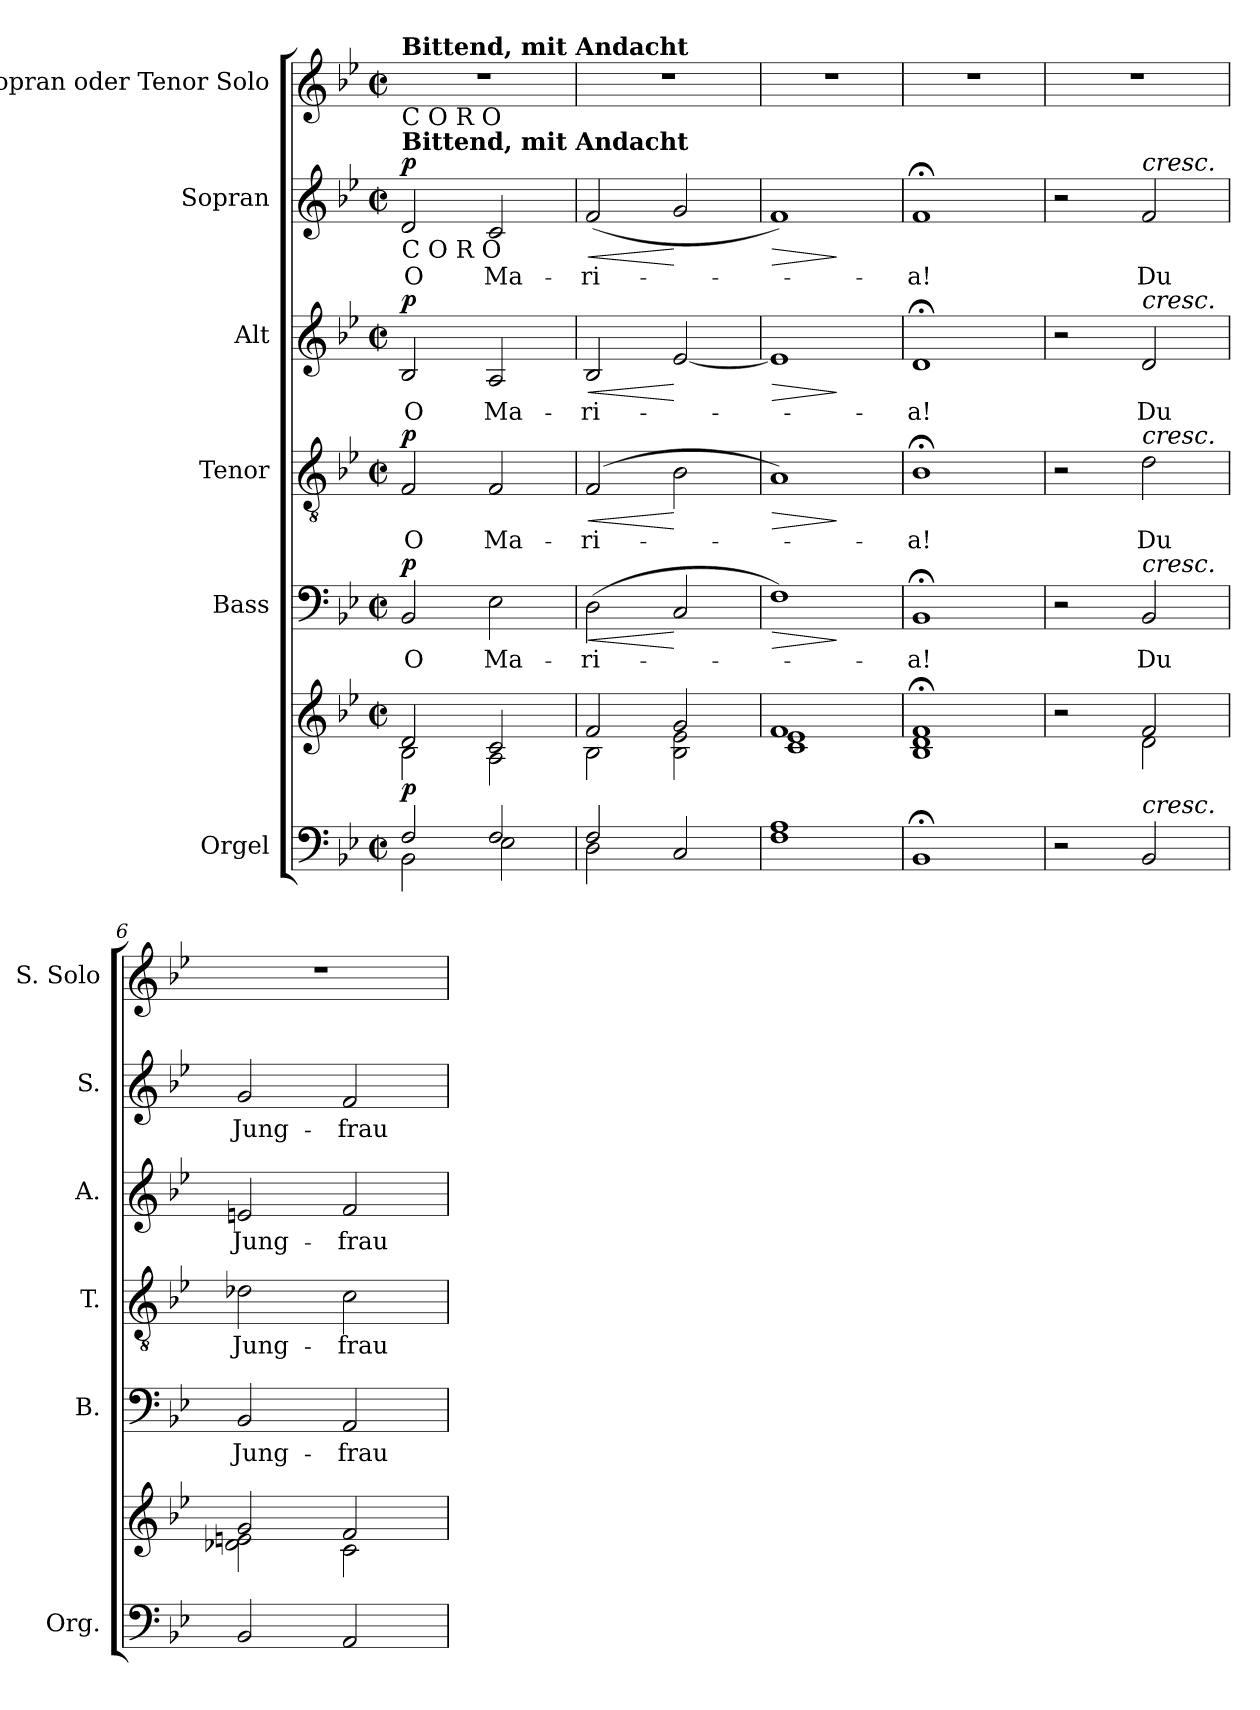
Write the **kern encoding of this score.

**kern	**kern	**dynam	**kern	**text	**dynam	**kern	**text	**dynam	**kern	**text	**dynam	**kern	**text	**dynam	**kern
*part6	*part6	*part6	*part5	*part5	*part5	*part4	*part4	*part4	*part3	*part3	*part3	*part2	*part2	*part2	*part1
*staff7	*staff6	*staff6/7	*staff5	*staff5	*staff5	*staff4	*staff4	*staff4	*staff3	*staff3	*staff3	*staff2	*staff2	*staff2	*staff1
*I"Orgel	*	*	*I"Bass	*	*	*I"Tenor	*	*	*I"Alt	*	*	*I"Sopran	*	*	*I"Sopran oder  Tenor Solo
*I'Org.	*	*	*I'B.	*	*	*I'T.	*	*	*I'A.	*	*	*I'S.	*	*	*I'S. Solo
!!LO:PB:g=z
*clefF4	*clefG2	*	*clefF4	*	*	*clefGv2	*	*	*clefG2	*	*	*clefG2	*	*	*clefG2
*	*	*	*	*	*	*ITrd7c12	*	*	*	*	*	*	*	*	*
*k[b-e-]	*k[b-e-]	*	*k[b-e-]	*	*	*k[b-e-]	*	*	*k[b-e-]	*	*	*k[b-e-]	*	*	*k[b-e-]
*B-:	*B-:	*	*B-:	*	*	*B-:	*	*	*B-:	*	*	*B-:	*	*	*B-:
*M2/2	*M2/2	*	*M2/2	*	*	*M2/2	*	*	*M2/2	*	*	*M2/2	*	*	*M2/2
*met(c|)	*met(c|)	*	*met(c|)	*	*	*met(c|)	*	*	*met(c|)	*	*	*met(c|)	*	*	*met(c|)
=1	=1	=1	=1	=1	=1	=1	=1	=1	=1	=1	=1	=1	=1	=1	=1
*^	*^	*	*	*	*	*	*	*	*	*	*	*	*	*	*
!	!	!	!	!	!	!LO:LY:b:color=#000000	!	!	!	!	!	!	!	!	!	!	!
!	!	!	!	!	!	!	!	!	!LO:LY:b:color=#000000	!	!	!	!	!	!	!	!
!	!	!	!	!	!	!	!	!	!	!	!	!LO:LY:b:color=#000000	!	!	!	!	!
!	!	!	!	!	!	!	!	!	!	!	!	!	!	!	!	!	!LO:TX:a:B:t=Bittend, mit Andacht
!	!	!	!	!	!	!	!	!	!	!	!	!	!	!	!	!	!LO:TX:b:t=C O R O
!	!	!	!	!	!	!	!	!	!	!	!	!	!	!LO:TX:a:B:t=Bittend, mit Andacht	!	!	!
!	!	!	!	!	!	!	!	!	!	!	!	!	!	!LO:TX:b:t=C O R O	!	!	!
!	!	!	!	!	!	!	!	!	!	!	!	!	!	!	!LO:LY:b:color=#000000	!	!
2Fi/	2BB-i\	2di/	2B-i\	p	2BB-i/	O	p	2FFi/	O	p	2B-i/	O	p	2di/	O	p	1r
!	!	!	!	!	!	!LO:LY:b:color=#000000	!	!	!	!	!	!	!	!	!	!	!
!	!	!	!	!	!	!	!	!	!LO:LY:b:color=#000000	!	!	!	!	!	!	!	!
!	!	!	!	!	!	!	!	!	!	!	!	!LO:LY:b:color=#000000	!	!	!	!	!
!	!	!	!	!	!	!	!	!	!	!	!	!	!	!	!LO:LY:b:color=#000000	!	!
2Fi/	2E-i\	2ci/	2Ai\	.	2E-i\	Ma-	.	2FFi/	Ma-	.	2Ai/	Ma-	.	2ci/	Ma-	.	.
=2	=2	=2	=2	=2	=2	=2	=2	=2	=2	=2	=2	=2	=2	=2	=2	=2	=2
!	!	!	!	!	!	!LO:LY:b:color=#000000	!LO:HP:b	!	!	!	!	!	!	!	!	!	!
!	!	!	!	!	!	!	!	!	!LO:LY:b:color=#000000	!LO:HP:b	!	!	!	!	!	!	!
!	!	!	!	!	!	!	!	!	!	!	!	!LO:LY:b:color=#000000	!LO:HP:b	!	!	!	!
!	!	!	!	!	!	!	!	!	!	!	!	!	!	!	!LO:LY:b:color=#000000	!LO:HP:b	!
2Fi/	2Di\	2fi/	2B-i\	.	(2Di\	-ri-	<	(2FFi/	-ri-	<	2B-i/	-ri-	<	(2fi/	-ri-	<	1r
2Ci/	2ryy	2gi/	2B-i\ 2e-i	.	2Ci/	.	[	2BB-i\	.	[	[2e-i/	.	[	2gi/	.	[	.
=3	=3	=3	=3	=3	=3	=3	=3	=3	=3	=3	=3	=3	=3	=3	=3	=3	=3
!	!	!	!	!	!	!	!LO:HP:b	!	!	!LO:HP:b	!	!	!LO:HP:b	!	!	!LO:HP:b	!
1Ai	1Fi	1fi	1ci 1e-i	.	1Fi)	.	>	1AAi)	.	>	1e-i]	.	>	1fi)	.	>	1r
*v	*v	*	*	*	*	*	*	*	*	*	*	*	*	*	*	*	*
*	*v	*v	*	*	*	*	*	*	*	*	*	*	*	*	*	*
.	.	.	.	.	]	.	.	]	.	.	]	.	.	]	.
=4	=4	=4	=4	=4	=4	=4	=4	=4	=4	=4	=4	=4	=4	=4	=4
*	*^	*	*	*	*	*	*	*	*	*	*	*	*	*	*
!	!	!	!	!	!LO:LY:b:color=#000000	!	!	!	!	!	!	!	!	!	!	!
!	!	!	!	!	!	!	!	!LO:LY:b:color=#000000	!	!	!	!	!	!	!	!
!	!	!	!	!	!	!	!	!	!	!	!LO:LY:b:color=#000000	!	!	!	!	!
!	!	!	!	!	!	!	!	!	!	!	!	!	!	!LO:LY:b:color=#000000	!	!
1BB-;i	1f;i	1B-i 1di	.	1BB-;i	-a!	.	1BB-;i	-a!	.	1d;i	-a!	.	1f;i	-a!	.	1r
=5	=5	=5	=5	=5	=5	=5	=5	=5	=5	=5	=5	=5	=5	=5	=5	=5
2r	2r	2ryy	.	2r	.	.	2r	.	.	2r	.	.	2r	.	.	1r
!	!	!	!	!	!LO:LY:b:color=#000000	!	!	!	!	!	!	!	!	!	!	!
!	!	!	!	!	!	!	!	!LO:LY:b:color=#000000	!	!	!	!	!	!	!	!
!	!	!	!	!	!	!	!	!	!	!	!LO:LY:b:color=#000000	!	!	!	!	!
!	!	!	!	!	!	!	!	!	!	!	!	!	!LO:TX:a:i:t=cresc.	!	!	!
!	!	!	!	!	!	!	!	!	!	!LO:TX:a:i:t=cresc.	!	!	!	!	!	!
!	!	!	!	!	!	!	!LO:TX:a:i:t=cresc.	!	!	!	!	!	!	!	!	!
!	!	!	!	!LO:TX:a:i:t=cresc.	!	!	!	!	!	!	!	!	!	!	!	!
!LO:TX:a:i:t=cresc.	!	!	!	!	!	!	!	!	!	!	!	!	!	!	!	!
!	!	!	!	!	!	!	!	!	!	!	!	!	!	!LO:LY:b:color=#000000	!	!
2BB-i/	2fi/	2di\	.	2BB-i/	Du	.	2Di\	Du	.	2di/	Du	.	2fi/	Du	.	.
=6	=6	=6	=6	=6	=6	=6	=6	=6	=6	=6	=6	=6	=6	=6	=6	=6
!	!	!	!	!	!LO:LY:b:color=#000000	!	!	!	!	!	!	!	!	!	!	!
!	!	!	!	!	!	!	!	!LO:LY:b:color=#000000	!	!	!	!	!	!	!	!
!	!	!	!	!	!	!	!	!	!	!	!LO:LY:b:color=#000000	!	!	!	!	!
!	!	!	!	!	!	!	!	!	!	!	!	!	!	!LO:LY:b:color=#000000	!	!
2BB-i/	2gi/	2d-Xi\ 2eni	.	2BB-i/	Jung-	.	2D-Xi\	Jung-	.	2eni/	Jung-	.	2gi/	Jung-	.	1r
!	!	!	!	!	!LO:LY:b:color=#000000	!	!	!	!	!	!	!	!	!	!	!
!	!	!	!	!	!	!	!	!LO:LY:b:color=#000000	!	!	!	!	!	!	!	!
!	!	!	!	!	!	!	!	!	!	!	!LO:LY:b:color=#000000	!	!	!	!	!
!	!	!	!	!	!	!	!	!	!	!	!	!	!	!LO:LY:b:color=#000000	!	!
2AAi/	2fi/	2ci\	.	2AAi/	-frau	.	2Ci\	-frau	.	2fi/	-frau	.	2fi/	-frau	.	.
*	*v	*v	*	*	*	*	*	*	*	*	*	*	*	*	*	*
=	=	=	=	=	=	=	=	=	=	=	=	=	=	=	=
*-	*-	*-	*-	*-	*-	*-	*-	*-	*-	*-	*-	*-	*-	*-	*-
